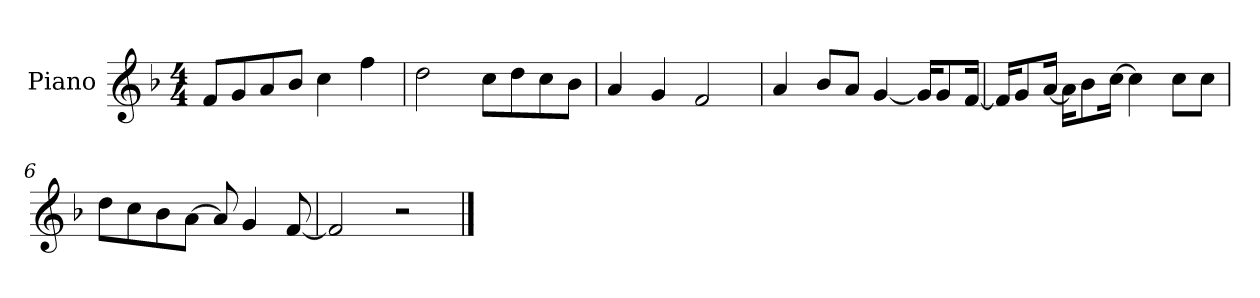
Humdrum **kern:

**kern
*part1
*staff1
*I"Piano
*I'P-no
*clefG2
*k[b-]
*M4/4
*MM90
=1
8f/L
8g/
8a/
8b-/J
4cc\
4ff\
=2
2dd\
8cc\L
8dd\
8cc\
8b-\J
=3
4a/
4g/
2f/
=4
4a/
8b-/L
8a/J
[4g/
16g/KL]
8g/
[16f/Jk
=5
16f/KL]
8g/
[16a/Jk
16a\KL]
8b-\
[16cc\Jk
4cc\]
8cc\L
8cc\J
=6
8dd\L
8cc\
8b-\
[8a\J
8a/]
4g/
[8f/
!!LO:LB:g=z
=7
2f/]
2r
==
*-
